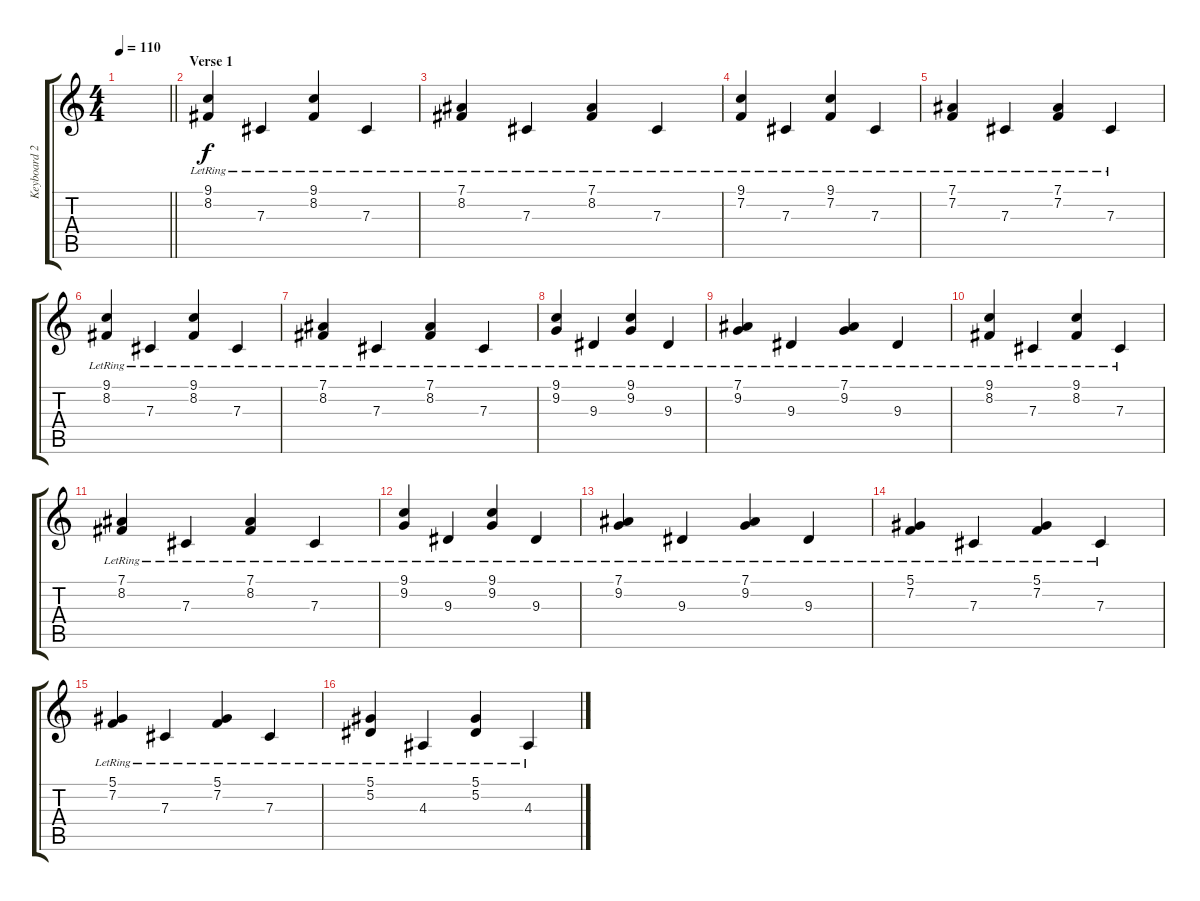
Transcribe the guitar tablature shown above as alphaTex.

\track ("Keyboard 2" "Keyboard 2") {instrument electricpiano1}
\staff {score tabs}
\tuning (Eb4 Bb3 Gb3 Db3 Ab2 Eb2) {hide}
\ts (4 4)
\tempo 110
\clef g2
\barLineRight lightlight
\ks c
|
\section ("" "Verse 1")
(9.1{lr} 8.2{lr}).4 7.3{lr}.4 (9.1{lr} 8.2{lr}).4 7.3{lr}.4 |
(7.1{lr} 8.2{lr}).4 7.3{lr}.4 (7.1{lr} 8.2{lr}).4 7.3{lr}.4 |
(9.1{lr} 7.2{lr}).4 7.3{lr}.4 (9.1{lr} 7.2{lr}).4 7.3{lr}.4 |
(7.1{lr} 7.2{lr}).4 7.3{lr}.4 (7.1{lr} 7.2{lr}).4 7.3{lr}.4 |
(9.1{lr} 8.2{lr}).4 7.3{lr}.4 (9.1{lr} 8.2{lr}).4 7.3{lr}.4 |
(7.1{lr} 8.2{lr}).4 7.3{lr}.4 (7.1{lr} 8.2{lr}).4 7.3{lr}.4 |
(9.1{lr} 9.2{lr}).4 9.3{lr}.4 (9.1{lr} 9.2{lr}).4 9.3{lr}.4 |
(7.1{lr} 9.2{lr}).4 9.3{lr}.4 (7.1{lr} 9.2{lr}).4 9.3{lr}.4 |
(9.1{lr} 8.2{lr}).4 7.3{lr}.4 (9.1{lr} 8.2{lr}).4 7.3{lr}.4 |
(7.1{lr} 8.2{lr}).4 7.3{lr}.4 (7.1{lr} 8.2{lr}).4 7.3{lr}.4 |
(9.1{lr} 9.2{lr}).4 9.3{lr}.4 (9.1{lr} 9.2{lr}).4 9.3{lr}.4 |
(7.1{lr} 9.2{lr}).4 9.3{lr}.4 (7.1{lr} 9.2{lr}).4 9.3{lr}.4 |
(5.1{lr} 7.2{lr}).4 7.3{lr}.4 (5.1{lr} 7.2{lr}).4 7.3{lr}.4 |
(5.1{lr} 7.2{lr}).4 7.3{lr}.4 (5.1{lr} 7.2{lr}).4 7.3{lr}.4 |
(5.1{lr} 5.2{lr}).4 4.3{lr}.4 (5.1{lr} 5.2{lr}).4 4.3{lr}.4
